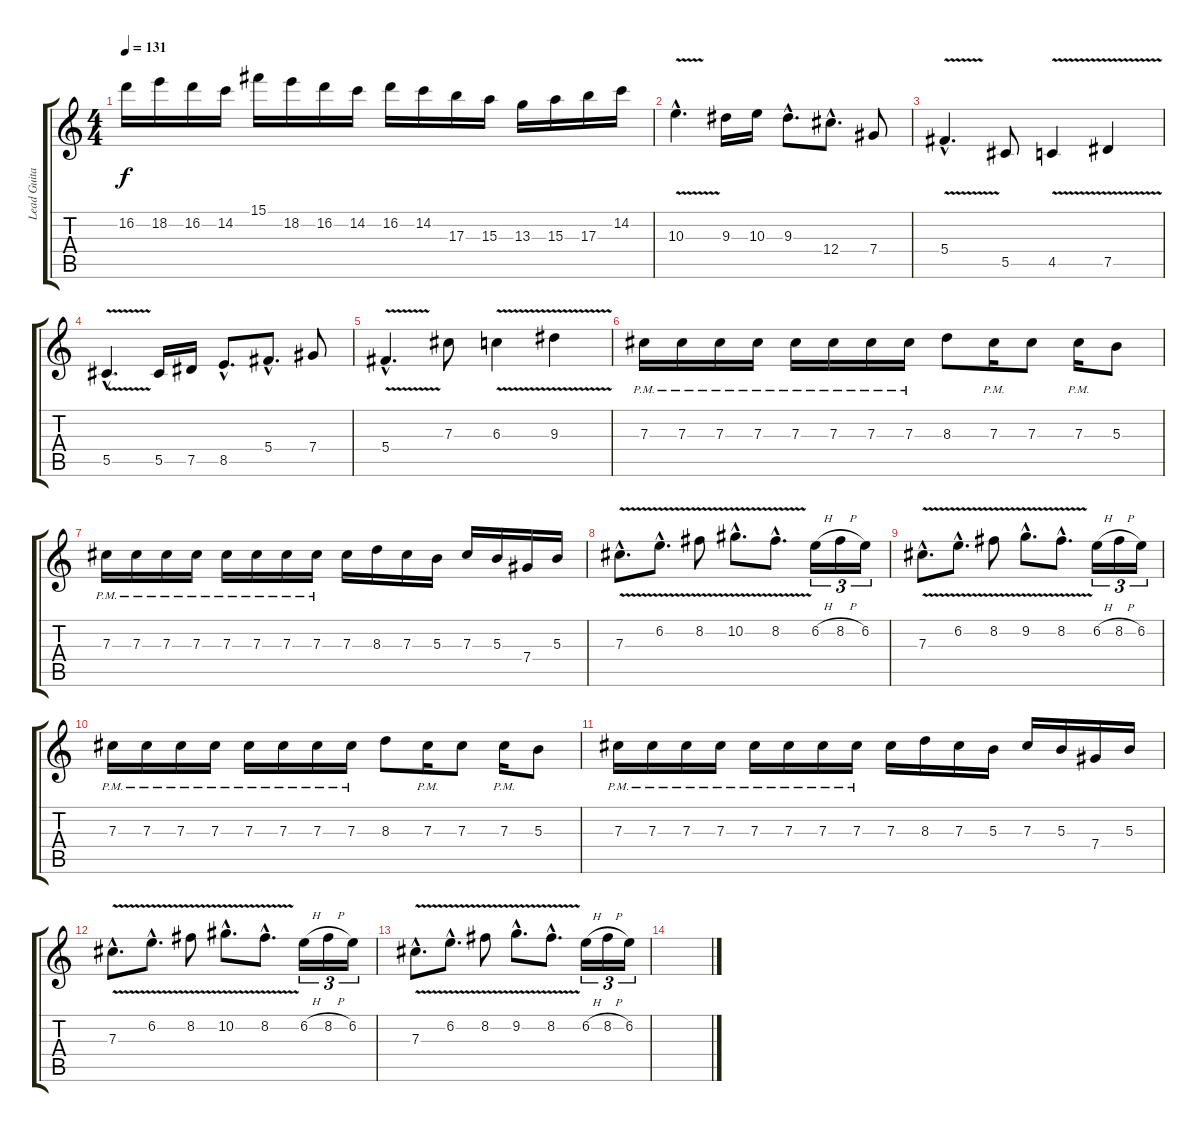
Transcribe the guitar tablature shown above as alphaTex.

\track ("Lead Guitar I" "Lead Guita") {instrument distortionguitar}
\staff {score tabs}
\tuning (Eb4 Bb3 Gb3 Db3 Ab2 Eb2) {hide}
\ts (4 4)
\tempo 131
\clef g2
\ks c
16.2.16{dy f} 18.2.16 16.2.16 14.2.16 15.1.16 18.2.16 16.2.16 14.2.16 16.2.16 14.2.16 17.3.16 15.3.16 13.3.16 15.3.16 17.3.16 14.2.16 |
\section ("" "")
10.3{v hac}.4{d volume 15} 9.3.16 10.3.16 9.3{hac}.8{d} 12.4{hac}.8{d} 7.4.8 |
5.4{v hac}.4{d} 5.5.8 4.5{v}.4 7.5{v}.4 |
5.5{v hac}.4{d} 5.5.16 7.5.16 8.5{hac}.8{d} 5.4{hac}.8{d} 7.4.8 |
5.4{v hac}.4{d} 7.3.8 6.3{v}.4 9.3{v}.4 |
\section ("" "")
7.3{pm}.16 7.3{pm}.16 7.3{pm}.16 7.3{pm}.16 7.3{pm}.16 7.3{pm}.16 7.3{pm}.16 7.3{pm}.16 8.3.8 7.3{pm}.16 7.3.8 7.3{pm}.16 5.3.8 |
7.3{pm}.16 7.3{pm}.16 7.3{pm}.16 7.3{pm}.16 7.3{pm}.16 7.3{pm}.16 7.3{pm}.16 7.3{pm}.16 7.3.16 8.3.16 7.3.16 5.3.16 7.3.16 5.3.16 7.4.16 5.3.16 |
7.3{v hac}.8{d} 6.2{v hac}.8{d} 8.2{v}.8 10.2{v hac}.8{d} 8.2{v hac}.8{d} 6.2{h}.16{tu (3 2)} 8.2{h}.16{tu (3 2)} 6.2.16{tu (3 2)} |
7.3{v hac}.8{d} 6.2{v hac}.8{d} 8.2{v}.8 9.2{v hac}.8{d} 8.2{v hac}.8{d} 6.2{h}.16{tu (3 2)} 8.2{h}.16{tu (3 2)} 6.2.16{tu (3 2)} |
7.3{pm}.16 7.3{pm}.16 7.3{pm}.16 7.3{pm}.16 7.3{pm}.16 7.3{pm}.16 7.3{pm}.16 7.3{pm}.16 8.3.8 7.3{pm}.16 7.3.8 7.3{pm}.16 5.3.8 |
7.3{pm}.16 7.3{pm}.16 7.3{pm}.16 7.3{pm}.16 7.3{pm}.16 7.3{pm}.16 7.3{pm}.16 7.3{pm}.16 7.3.16 8.3.16 7.3.16 5.3.16 7.3.16 5.3.16 7.4.16 5.3.16 |
7.3{v hac}.8{d} 6.2{v hac}.8{d} 8.2{v}.8 10.2{v hac}.8{d} 8.2{v hac}.8{d} 6.2{h}.16{tu (3 2)} 8.2{h}.16{tu (3 2)} 6.2.16{tu (3 2)} |
7.3{v hac}.8{d} 6.2{v hac}.8{d} 8.2{v}.8 9.2{v hac}.8{d} 8.2{v hac}.8{d} 6.2{h}.16{tu (3 2)} 8.2{h}.16{tu (3 2)} 6.2.16{tu (3 2)} |
\section ("" "")
